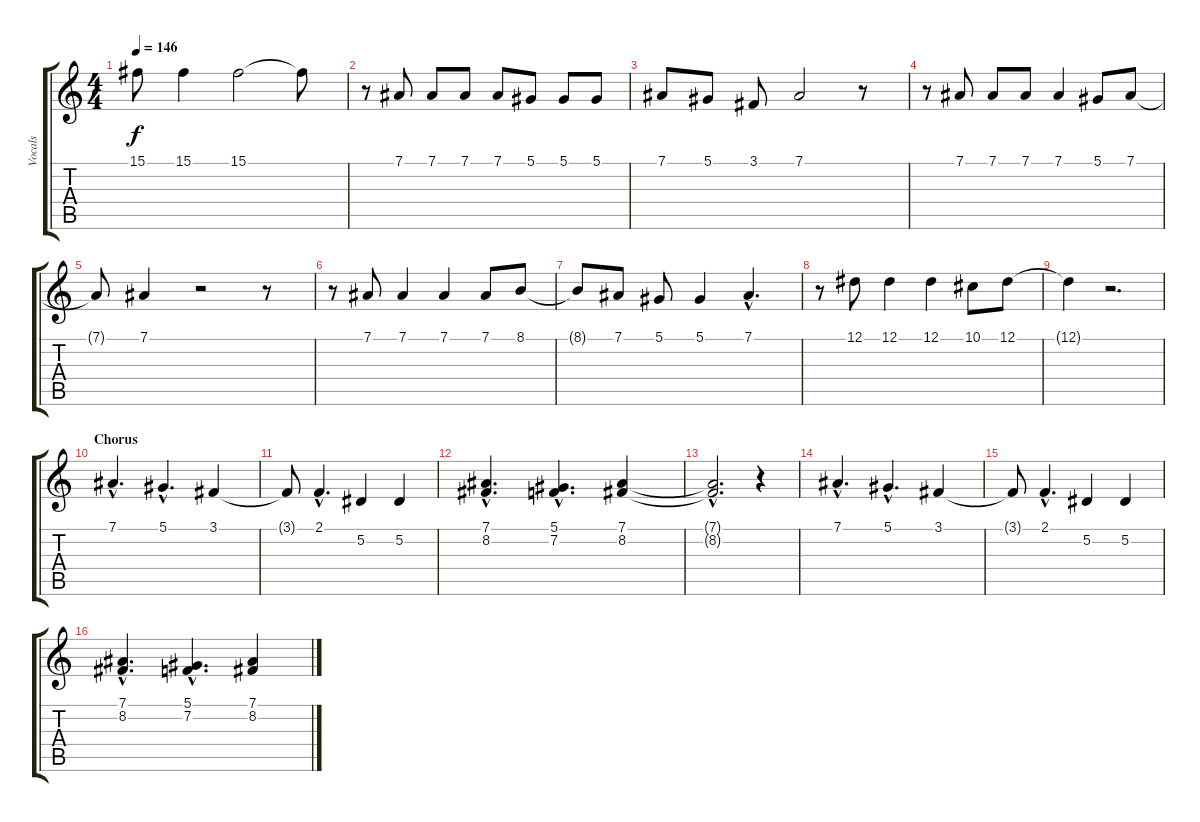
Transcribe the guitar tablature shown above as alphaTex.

\track ("Vocals" "Vocals") {instrument oboe}
\staff {score tabs}
\tuning (Eb4 Bb3 Gb3 Db3 Ab2 Eb2) {hide}
\ts (4 4)
\tempo 146
\clef g2
\ks c
15.1{t}.8{dy f} 15.1.4 15.1.2 15.1{t}.8 |
r.8 7.1.8 7.1.8 7.1.8 7.1.8 5.1.8 5.1.8 5.1.8 |
7.1.8 5.1.8 3.1.8 7.1.2 r.8 |
r.8 7.1.8 7.1.8 7.1.8 7.1.4 5.1.8 7.1.8 |
7.1{t}.8 7.1.4 r.2 r.8 |
r.8 7.1.8 7.1.4 7.1.4 7.1.8 8.1.8 |
8.1{t}.8 7.1.8 5.1.8 5.1.4 7.1{hac}.4{d} |
r.8 12.1.8 12.1.4 12.1.4 10.1.8 12.1.8 |
12.1{t}.4 r.2{d} |
\section ("" "Chorus")
7.1{hac}.4{d} 5.1{hac}.4{d} 3.1.4 |
3.1{t}.8 2.1{hac}.4{d} 5.2.4 5.2.4 |
(7.1{hac} 8.2{hac}).4{d} (5.1{hac} 7.2{hac}).4{d} (7.1 8.2).4 |
(7.1{hac t} 8.2{hac t}).2{d} r.4 |
7.1{hac}.4{d} 5.1{hac}.4{d} 3.1.4 |
3.1{t}.8 2.1{hac}.4{d} 5.2.4 5.2.4 |
(7.1{hac} 8.2{hac}).4{d} (5.1{hac} 7.2{hac}).4{d} (7.1 8.2).4
